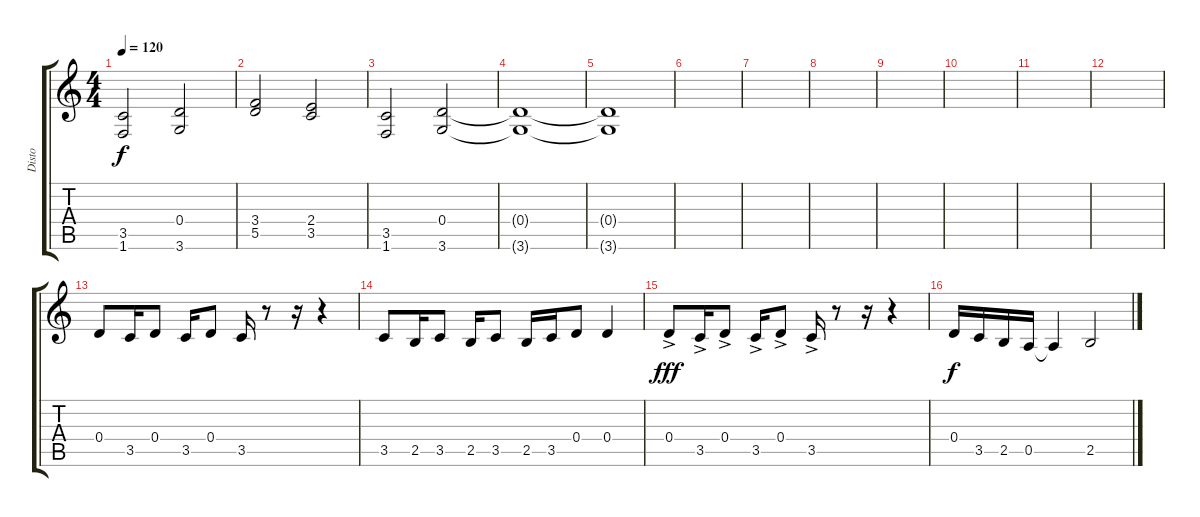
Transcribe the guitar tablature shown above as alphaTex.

\track ("Disto" "Disto") {instrument distortionguitar}
\staff {score tabs}
\tuning (E4 B3 G3 D3 A2 E2) {hide}
\ts (4 4)
\tempo 120
\clef g2
\ks c
(3.5 1.6).2{dy f} (0.4 3.6).2 |
(3.4 5.5).2 (2.4 3.5).2 |
(3.5 1.6).2 (0.4 3.6).2 |
(0.4{t} 3.6{t}).1 |
(0.4{t} 3.6{t}).1 |
|
|
|
|
|
|
|
0.4.8 3.5.16 0.4.8 3.5.16 0.4.8 3.5.16 r.8 r.16 r.4 |
3.5.8 2.5.16 3.5.8 2.5.16 3.5.8 2.5.16 3.5.16 0.4.8 0.4.4 |
0.4{ac}.8{dy fff} 3.5{ac}.16 0.4{ac}.8 3.5{ac}.16 0.4{ac}.8 3.5{ac}.16 r.8 r.16 r.4 |
0.4.16{dy f} 3.5.16 2.5.16 0.5.16 0.5{t}.4 2.5.2
